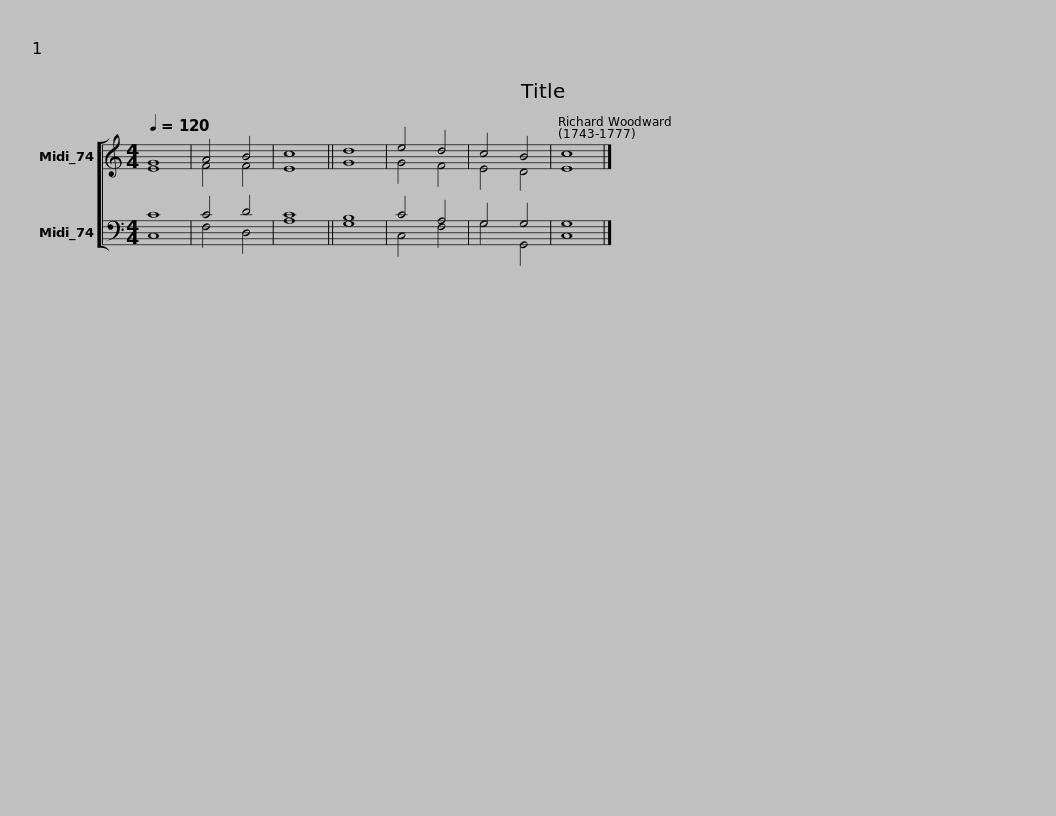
X:1
%%score [ ( 1 2 ) ( 3 4 ) ]
L:1/8
Q:1/4=120
M:4/4
I:linebreak $
K:C
V:1 treble
V:2 treble
V:3 bass
V:4 bass
V:1
 G8 | A4 B4 | c8 || d8 | e4 d4 | %5
 c4 B4 | c8 |] %7
V:2
 E8 | F4 F4 | E8 || G8 | G4 F4 | %5
 E4 D4 | E8 |] %7
V:3
 C8 | C4 D4 | C8 || B,8 | C4 A,4 | %5
 G,4 G,4 | G,8 |] %7
V:4
 C,8 | F,4 D,4 | A,8 || G,8 | C,4 F,4 | %5
 G,4 G,,4 | C,8 |] %7
